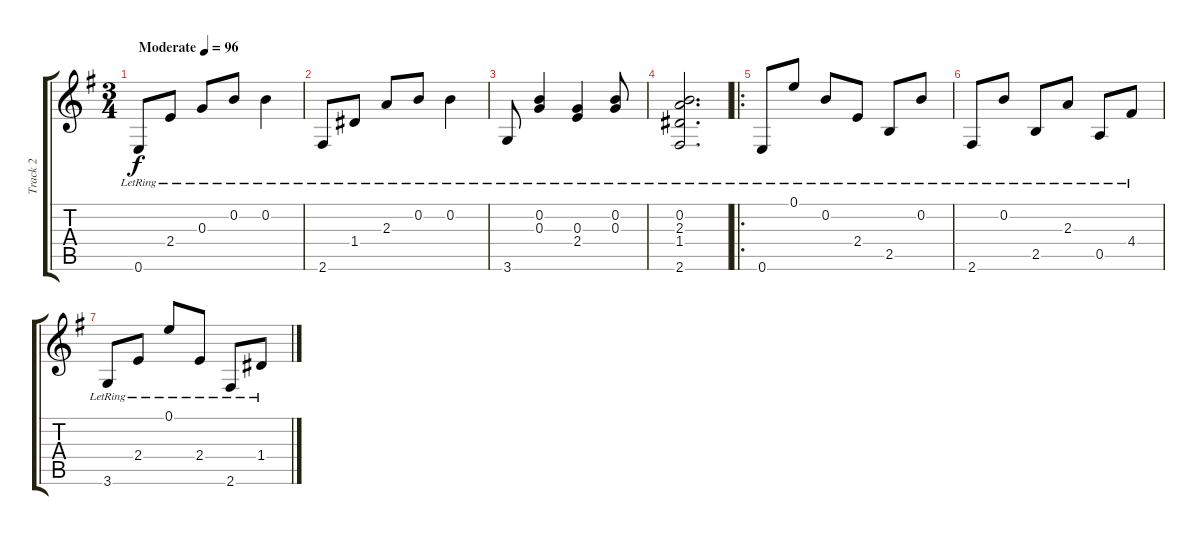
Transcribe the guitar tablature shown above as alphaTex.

\track ("Track 2" "Track 2") {instrument acousticguitarnylon}
\staff {score tabs}
\tuning (E4 B3 G3 D3 A2 E2) {hide}
\ts (3 4)
\tempo (96 "Moderate")
\clef g2
\ks eminor
0.6{lr}.8{dy f instrument acousticguitarnylon} 2.4{lr}.8 0.3{lr}.8 0.2{lr}.8 0.2{lr}.4 |
2.6{lr}.8 1.4{lr}.8 2.3{lr}.8 0.2{lr}.8 0.2{lr}.4 |
3.6{lr}.8 (0.2{lr} 0.3{lr}).4 (0.3{lr} 2.4{lr}).4 (0.2{lr} 0.3{lr}).8 |
(0.2{lr} 2.3{lr} 1.4{lr} 2.6{lr}).2{d} |
\ro
0.6{lr}.8 0.1{lr}.8 0.2{lr}.8 2.4{lr}.8 2.5{lr}.8 0.2{lr}.8 |
2.6{lr}.8 0.2{lr}.8 2.5{lr}.8 2.3{lr}.8 0.5{lr}.8 4.4{lr}.8 |
3.6{lr}.8 2.4{lr}.8 0.1{lr}.8 2.4{lr}.8 2.6{lr}.8 1.4{lr}.8
